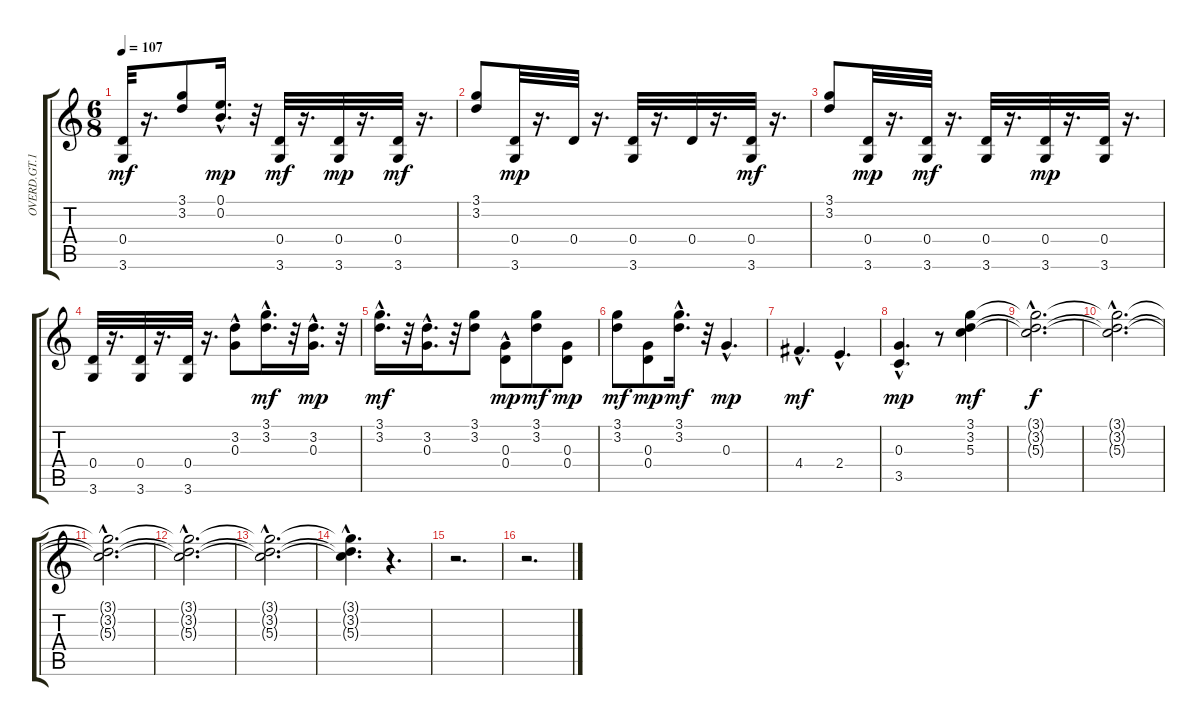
\track ("OVERD.GT.1" "OVERD.GT.1") {instrument overdrivenguitar}
\staff {score tabs}
\tuning (E4 B3 G3 D3 A2 E2) {hide}
\ts (6 8)
\tempo 107
\clef g2
\ks c
(0.4 3.6).32{dy mf} r.16{d} (3.1 3.2).8 (0.1{hac} 0.2{hac}).16{d dy mp} r.32 (0.4 3.6).32{dy mf} r.16{d} (0.4 3.6).32{dy mp} r.16{d} (0.4 3.6).32{dy mf} r.16{d} |
(3.1 3.2).8 (0.4 3.6).32{dy mp} r.16{d} 0.4.32 r.16{d} (0.4 3.6).32 r.16{d} 0.4.32 r.16{d} (0.4 3.6).32{dy mf} r.16{d} |
(3.1 3.2).8 (0.4 3.6).32{dy mp} r.16{d} (0.4 3.6).32{dy mf} r.16{d} (0.4 3.6).32 r.16{d} (0.4 3.6).32{dy mp} r.16{d} (0.4 3.6).32 r.16{d} |
(0.4 3.6).32 r.16{d} (0.4 3.6).32 r.16{d} (0.4 3.6).32 r.16{d} (3.2{hac} 0.3).8 (3.1{hac} 3.2{hac}).16{d dy mf} r.32 (3.2{hac} 0.3{hac}).16{d dy mp} r.32 |
(3.1{hac} 3.2{hac}).16{d dy mf} r.32 (3.2{hac} 0.3{hac}).16{d} r.32 (3.1 3.2).8 (0.3{hac} 0.4).8{dy mp} (3.1 3.2).8{dy mf} (0.3 0.4).8{dy mp} |
(3.1 3.2).8{dy mf} (0.3 0.4).8{dy mp} (3.1{hac} 3.2{hac}).16{d dy mf} r.32 0.3{hac}.4{d dy mp} |
4.4{hac}.4{d dy mf} 2.4{hac}.4{d} |
(0.3{hac} 3.5{hac}).4{d dy mp} r.8 (3.1 3.2 5.3).4{dy mf volume 16} |
(3.1{hac t} 3.2{hac t} 5.3{hac t}).2{d dy f} |
(3.1{hac t} 3.2{hac t} 5.3{hac t}).2{d} |
(3.1{hac t} 3.2{hac t} 5.3{hac t}).2{d} |
(3.1{hac t} 3.2{hac t} 5.3{hac t}).2{d} |
(3.1{hac t} 3.2{hac t} 5.3{hac t}).2{d} |
(3.1{hac t} 3.2{hac t} 5.3{hac t}).4{d} r.4{d} |
r.2{d} |
r.2{d}
